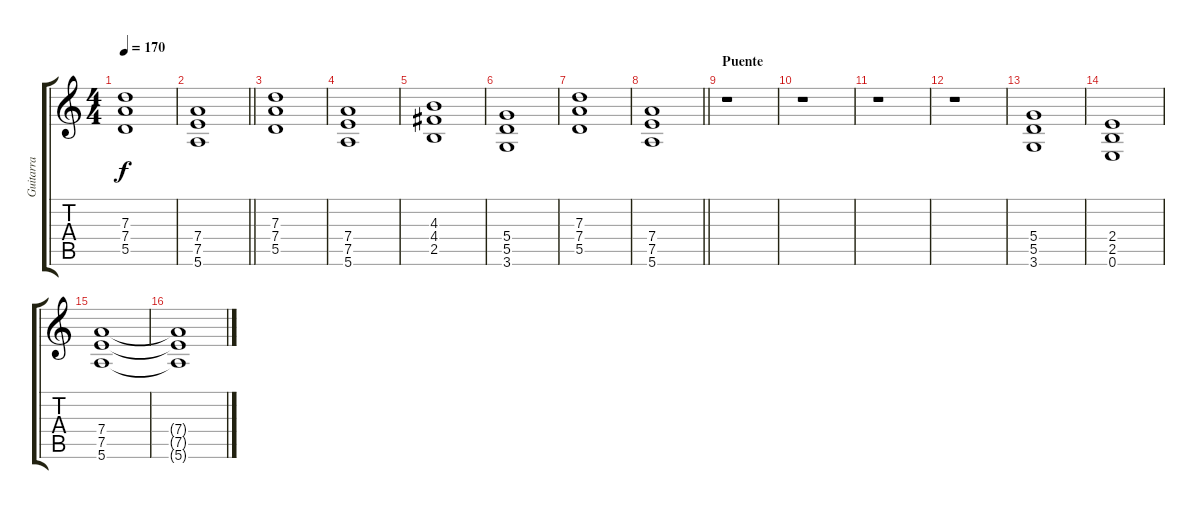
\track ("Guitarra" "Guitarra") {instrument distortionguitar}
\staff {score tabs}
\tuning (E4 B3 G3 D3 A2 E2) {hide}
\ts (4 4)
\tempo 170
\clef g2
\ks c
(7.3 7.4 5.5).1{dy f} |
\barLineRight lightlight
(7.4 7.5 5.6).1 |
(7.3 7.4 5.5).1 |
(7.4 7.5 5.6).1 |
(4.3 4.4 2.5).1 |
(5.4 5.5 3.6).1 |
(7.3 7.4 5.5).1 |
\barLineRight lightlight
(7.4 7.5 5.6).1 |
\section ("" "Puente")
r.1 |
r.1 |
r.1 |
r.1 |
(5.4 5.5 3.6).1 |
(2.4 2.5 0.6).1 |
(7.4 7.5 5.6).1 |
(7.4{t} 7.5{t} 5.6{t}).1
